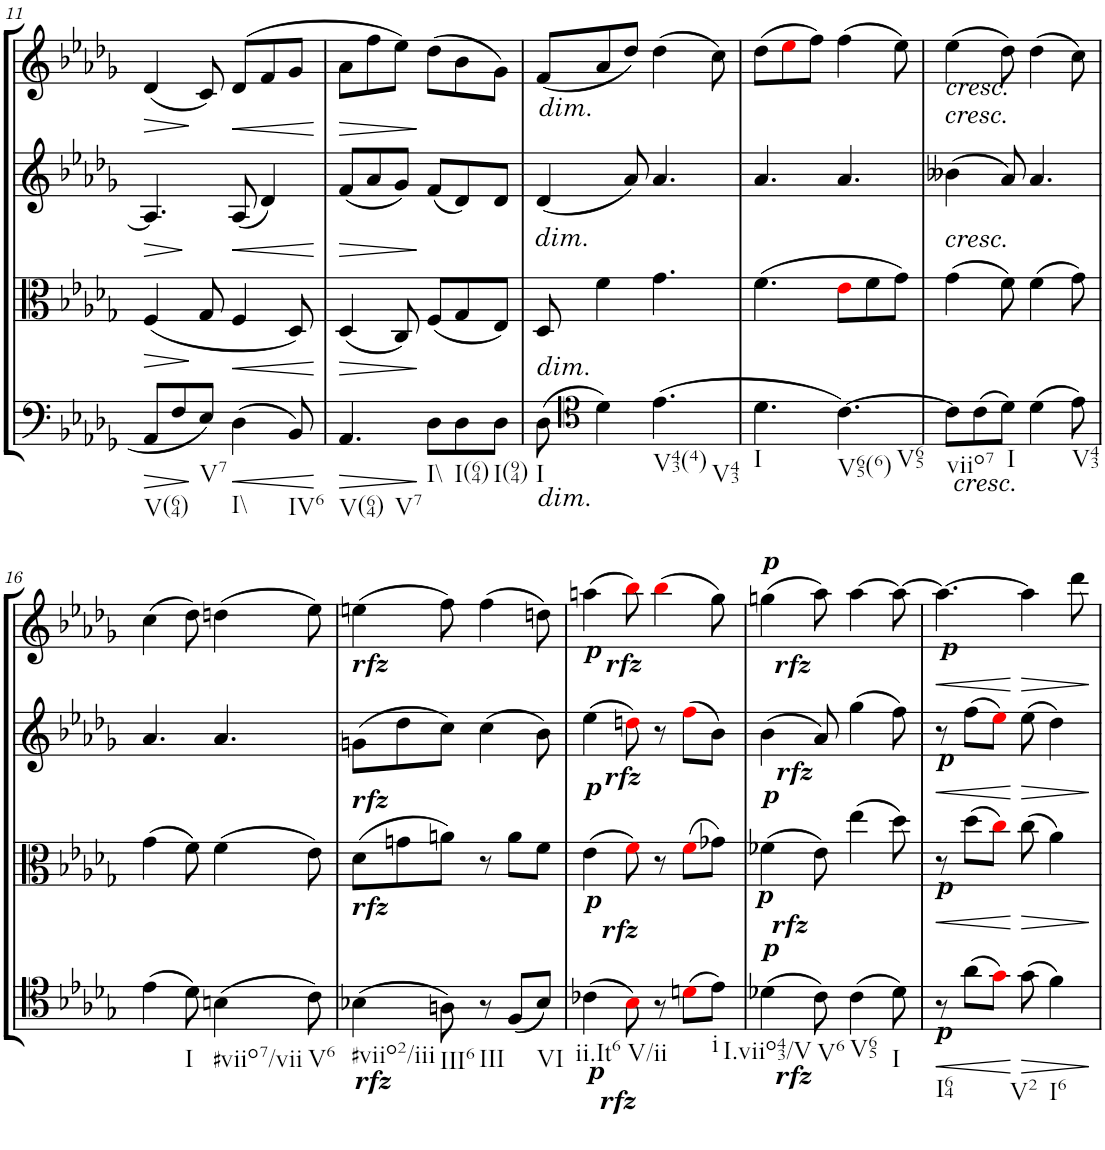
**kern	**dynam	**kern	**dynam	**kern	**dynam	**kern	**dynam
*part4	*part4	*part3	*part3	*part2	*part2	*part1	*part1
*staff4	*staff4	*staff3	*staff3	*staff2	*staff2	*staff1	*staff1
*I"Cello	*	*I"Viola	*	*I"2nd Violin	*	*I"1st Violin	*
*	*	*I'Vla	*	*I'Vln	*	*I'Vln	*
!!LO:PB:g=z
*clefF4	*	*clefC3	*	*clefG2	*	*clefG2	*
*k[b-e-a-d-g-]	*	*k[b-e-a-d-g-]	*	*k[b-e-a-d-g-]	*	*k[b-e-a-d-g-]	*
*D-:	*	*D-:	*	*D-:	*	*D-:	*
*M6/8	*	*M6/8	*	*M6/8	*	*M6/8	*
=11	=11	=11	=11	=11	=11	=11	=11
!LO:TX:b:t=V(64)	!	!	!	!	!	!	!
!	!LO:HP:b	!	!LO:HP:b	!	!LO:HP:b	!	!LO:HP:b
8AA-/L	>	(4F/	>	4.A-/]	>	(4d-/	>
8F/	.	.	.	.	.	.	.
!LO:TX:b:t=V7	!	!	!	!	!	!	!
8E-/J	]	8G-/	]	.	.	8c/)	]
!LO:TX:b:t=I\\	!	!	!	!	!	!	!
!	!LO:HP:b	!	!LO:HP:b	!	!LO:HP:n=1:b	!	!LO:HP:b
(4D-\	<	4F/	<	(8A-/	] <	(8d-/L	<
.	.	.	.	4d-/)	.	8f/	.
!LO:TX:b:t=IV6	!	!	!	!	!	!	!
8BB-/)	.	8D-/)	.	.	.	8g-/J	.
.	[	.	[	.	[	.	[
=12	=12	=12	=12	=12	=12	=12	=12
!LO:TX:b:t=V(64)	!	!	!	!	!	!	!
!LO:TX:b:t=V7	!	!	!	!	!	!	!
!	!LO:HP:b	!	!LO:HP:b	!	!LO:HP:b	!	!LO:HP:b
4.AA-/	>	(4D-/	>	(8f/L	>	8a-\L	>
.	.	.	.	8a-/	.	8ff\	.
.	.	8C/)	.	8g-/J)	.	8ee-\J)	.
!LO:TX:b:t=I\\	!	!	!	!	!	!	!
8D-\L	]	(8F/L	]	(8f/L	]	(8dd-\L	]
!LO:TX:b:t=I(64)	!	!	!	!	!	!	!
8D-\	.	8G-/	.	8d-/)	.	8b-\	.
!LO:TX:b:t=I(94)	!	!	!	!	!	!	!
8D-\J	.	8E-/J)	.	8d-/J	.	8g-\J)	.
=13	=13	=13	=13	=13	=13	=13	=13
!	!	!	!	!LO:TX:a:i:t=dim.	!	!	!
!	!	!LO:TX:a:i:t=dim.	!	!	!	!	!
!LO:TX:a:i:t=dim.	!	!	!	!	!	!	!
!LO:TX:b:i:t=dim.	!	!	!	!	!	!	!
!LO:TX:b:t=I	!	!	!	!	!	!	!
(8D-\	.	8D-/	.	(4d-/	.	(8f/L	.
*clefC4	*	*	*	*	*	*	*
4d-\)	.	4f\	.	.	.	8a-/	.
.	.	.	.	8a-/)	.	8dd-/J)	.
!LO:TX:b:t=V43(4)	!	!	!	!	!	!	!
!LO:TX:b:t=V43	!	!	!	!	!	!	!
(4.e-\	.	4.g-\	.	4.a-/	.	(4dd-\	.
.	.	.	.	.	.	8cc\)	.
=14	=14	=14	=14	=14	=14	=14	=14
!LO:TX:b:t=I	!	!	!	!	!	!	!
4.d-\	.	(4.f\	.	4.a-/	.	(8dd-\L	.
.	.	.	.	.	.	8ee-i\	.
.	.	.	.	.	.	8ff\J)	.
!LO:TX:b:t=V65(6)	!	!	!	!	!	!	!
!LO:TX:b:t=V65	!	!	!	!	!	!	!
[4.c\)	.	8e-i\L	.	4.a-/	.	(4ff\	.
.	.	8f\	.	.	.	.	.
.	.	8g-\J)	.	.	.	8ee-\)	.
=15	=15	=15	=15	=15	=15	=15	=15
!	!	!	!	!	!	!LO:TX:a:i:t=cresc.	!
!	!	!	!	!LO:TX:a:i:t=cresc.	!	!	!
!	!	!LO:TX:a:i:t=cresc.	!	!	!	!	!
!LO:TX:b:i:t=cresc.	!	!	!	!	!	!	!
!LO:TX:b:t=viio7	!	!	!	!	!	!	!
8c\L]	.	(4g-\	.	(4b--X\	.	(4ee-\	.
(8c\	.	.	.	.	.	.	.
!LO:TX:b:t=I	!	!	!	!	!	!	!
8d-\J)	.	8f\)	.	8a-/)	.	8dd-\)	.
(4d-\	.	(4f\	.	4.a-/	.	(4dd-\	.
!LO:TX:b:t=V43	!	!	!	!	!	!	!
8e-\)	.	8g-\)	.	.	.	8cc\)	.
!!LO:LB:g=z
=16	=16	=16	=16	=16	=16	=16	=16
(4e-\	.	(4g-\	.	4.a-/	.	(4cc\	.
!LO:TX:b:t=I	!	!	!	!	!	!	!
8d-\)	.	8f\)	.	.	.	8dd-\)	.
!LO:TX:b:t=#viio7/vii	!	!	!	!	!	!	!
(4Bn\	.	(4f\	.	4.a-/	.	(4ddn\	.
!LO:TX:b:t=V6	!	!	!	!	!	!	!
8c\)	.	8e-\)	.	.	.	8ee-\)	.
=17	=17	=17	=17	=17	=17	=17	=17
!	!	!	!	!	!	!LO:TX:b:Bi:t=rfz	!
!	!	!LO:TX:a:Bi:t=rfz	!	!	!	!	!
!	!	!LO:TX:b:Bi:t=rfz	!	!	!	!	!
!LO:TX:b:Bi:t=rfz	!	!	!	!	!	!	!
!LO:TX:b:t=#viio2/iii	!	!	!	!	!	!	!
(4B-X\	.	(8d-\L	.	(8gn\L	.	(4een\	.
.	.	8gn\	.	8dd-\	.	.	.
!LO:TX:b:t=III6	!	!	!	!	!	!	!
8An\)	.	8an\J)	.	8cc\J)	.	8ff\)	.
!LO:TX:b:t=III	!	!	!	!	!	!	!
8r	.	8r	.	(4cc\	.	(4ff\	.
(8F/L	.	8a\L	.	.	.	.	.
!LO:TX:b:t=VI	!	!	!	!	!	!	!
8B-/J)	.	8f\J	.	8b-\)	.	8ddn\)	.
=18	=18	=18	=18	=18	=18	=18	=18
!	!	!	!	!	!	!LO:TX:a:Bi:t=p	!
!	!	!	!	!	!	!LO:TX:b:Bi:t=rfz	!
!	!	!	!	!LO:TX:b:Bi:t=rfz	!	!	!
!	!	!LO:TX:b:Bi:t=p	!	!	!	!	!
!	!	!LO:TX:a:Bi:t=p	!	!	!	!	!
!	!	!LO:TX:b:Bi:t=rfz	!	!	!	!	!
!LO:TX:b:Bi:t=p	!	!	!	!	!	!	!
!LO:TX:b:Bi:t=rfz	!	!	!	!	!	!	!
!LO:TX:b:t=ii.It6	!	!	!	!	!	!	!
(4c-X\	.	(4e-\	.	(4ee-\	.	(4aan\	.
!LO:TX:b:t=V/ii	!	!	!	!	!	!	!
8B-i\)	.	8fi\)	.	8ddni\)	.	8bb-i\)	.
8r	.	8r	.	8r	.	(4bb-i\	.
(8dni\L	.	(8fi\L	.	(8ffi\L	.	.	.
!LO:TX:b:t=i	!	!	!	!	!	!	!
8e-\J)	.	8g-X\J)	.	8b-\J)	.	8gg-\)	.
=19	=19	=19	=19	=19	=19	=19	=19
!	!	!	!	!	!	!LO:TX:a:Bi:t=p	!
!	!	!	!	!	!	!LO:TX:b:Bi:t=rfz	!
!	!	!LO:TX:a:Bi:t=p	!	!	!	!	!
!	!	!LO:TX:b:Bi:t=p	!	!	!	!	!
!	!	!LO:TX:b:Bi:t=rfz	!	!	!	!	!
!	!	!LO:TX:a:Bi:t=rfz	!	!	!	!	!
!LO:TX:a:Bi:t=p	!	!	!	!	!	!	!
!LO:TX:b:Bi:t=rfz	!	!	!	!	!	!	!
!LO:TX:b:t=I.viio43/V	!	!	!	!	!	!	!
(4d-X\	.	(4f-X\	.	(4b-\	.	(4ggn\	.
!LO:TX:b:t=V6	!	!	!	!	!	!	!
8c\)	.	8e-\)	.	8a-/)	.	8aa-\)	.
!LO:TX:b:t=V65	!	!	!	!	!	!	!
(4c\	.	(4ee-\	.	(4gg-\	.	[4aa-\	.
!LO:TX:b:t=I	!	!	!	!	!	!	!
8d-\)	.	8dd-\)	.	8ff\)	.	8aa-\_	.
=20	=20	=20	=20	=20	=20	=20	=20
!	!	!	!	!	!	!LO:TX:a:Bi:t=p	!
!	!	!	!	!LO:TX:a:Bi:t=p	!	!	!
!	!	!LO:TX:a:Bi:t=p	!	!	!	!	!
!LO:TX:a:Bi:t=p	!	!	!	!	!	!	!
!LO:TX:b:t=I64	!	!	!	!	!	!	!
!	!LO:HP:b	!	!LO:HP:b	!	!LO:HP:b	!	!LO:HP:b
8r	<	8r	<	8r	<	4.aa-\_	<
(8a-\L	.	(8dd-\L	.	(8ff\L	.	.	.
8g-i\J)	.	8cci\J)	.	8ee-i\J)	.	.	.
!LO:TX:b:t=V2	!	!	!	!	!	!	!
!	!LO:HP:n=1:b	!	!LO:HP:n=1:b	!	!LO:HP:n=1:b	!	!LO:HP:n=1:b
(8g-\	[ >	(8cc\	[ >	(8ee-\	[ >	4aa-\]	[ >
!LO:TX:b:t=I6	!	!	!	!	!	!	!
4f\)	.	4a-\)	.	4dd-\)	.	.	.
.	.	.	.	.	.	8ddd-\	.
.	]	.	]	.	]	.	]
=	=	=	=	=	=	=	=
*-	*-	*-	*-	*-	*-	*-	*-
